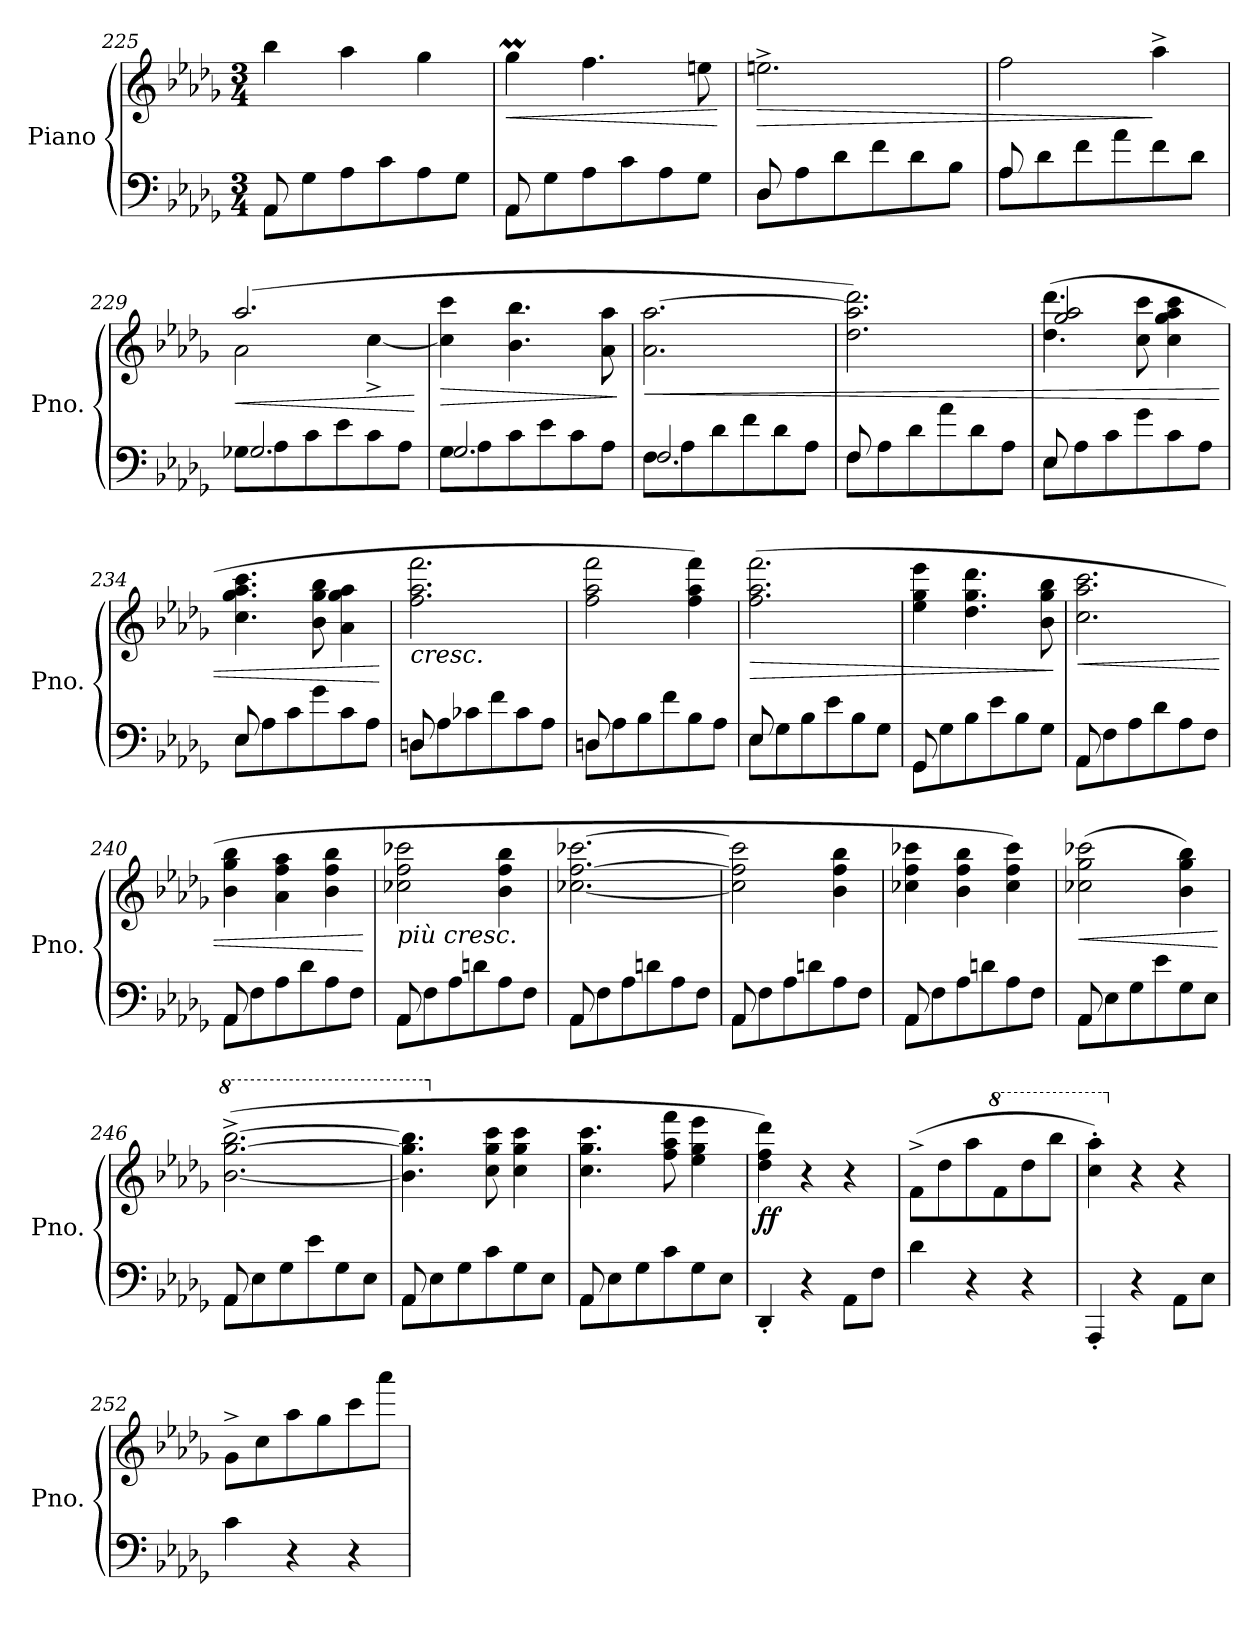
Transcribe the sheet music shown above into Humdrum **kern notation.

**kern	**kern	**dynam
*part1	*part1	*part1
*staff2	*staff1	*staff1/2
*I"Piano	*	*
*I'Pno.	*	*
!!LO:LB:g=z
*clefF4	*clefG2	*
*k[b-e-a-d-g-]	*k[b-e-a-d-g-]	*
*M3/4	*M3/4	*
=225	=225	=225
*^	*	*
8AA-\L	8AA-/	4bb-\	.
8G-\	8ryy	.	.
8A-\	2ryy	4aa-\	.
8c\	.	.	.
8A-\	.	4gg-\	.
8G-\J	.	.	.
=226	=226	=226	=226
!	!	!	!LO:HP:b
8AA-\L	8AA-/	4gg-M\	<
8G-\	8ryy	.	.
8A-\	2ryy	4.ff\	.
8c\	.	.	.
8A-\	.	.	.
8G-\J	.	8een\	.
*v	*v	*	*
.	.	[
=227	=227	=227
*^	*	*
!	!	!	!LO:HP:b
8D-\L	8D-/	2.een^\	>
8A-\	8ryy	.	.
8d-\	2ryy	.	.
8f\	.	.	.
8d-\	.	.	.
8B-\J	.	.	.
=228	=228	=228	=228
8A-\L	8A-/	2ff\	.
8d-\	8ryy	.	.
8f\	2ryy	.	.
8a-\	.	.	.
8f\	.	4aa-^\	]
8d-\J	.	.	.
=229	=229	=229	=229
!	!	!	!LO:HP:b
*	*	*^	*
8G-X\L	2.G-/	(>2.aa-/	2a-\: 2aa-\yy:	<
8A-\	.	.	.	.
8c\	.	.	.	.
8e-\	.	.	.	.
8c\	.	.	[4cc^\	.
8A-\J	.	.	.	.
*v	*v	*	*	*
*	*v	*v	*
.	.	[
!!LO:LB:g=z
=230	=230	=230
*^	*	*
!	!	!	!LO:HP:b
*	*	*^	*
8G-\L	2.G-/	4cc\] 4ccc\	4ryy	>
8A-\	.	.	.	.
8c\	.	4.b-\ 4.bb-\	2ryy	.
8e-\	.	.	.	.
8c\	.	.	.	.
8A-\J	.	8a-\ 8aa-\	.	.
*v	*v	*	*	*
*	*v	*v	*
.	.	]
=231	=231	=231
*^	*	*
!	!	!	!LO:HP:b
8F\L	2.F/	2.a-\ [2.aa-\	<
8A-\	.	.	.
8d-\	.	.	.
8f\	.	.	.
8d-\	.	.	.
8A-\J	.	.	.
=232	=232	=232	=232
8F\L	8F/	2.dd-\ 2.aa-\] 2.ddd-\)	.
8A-\	8ryy	.	.
8d-\	2ryy	.	.
8a-\	.	.	.
8d-\	.	.	.
8A-\J	.	.	.
=233	=233	=233	=233
*	*	*^	*
8E-\L	8E-/	(>4.dd-\ 4.ddd-\	2gg-/ 2aa-/	.
8A-\	8ryy	.	.	.
8c\	2ryy	.	.	.
8g-\	.	8cc\ 8ccc\	.	.
8c\	.	4cc\ 4gg-\ 4aa-\ 4ccc\	4ryy	.
8A-\J	.	.	.	.
*	*	*v	*v	*
=234	=234	=234	=234
8E-\L	8E-/	4.cc\ 4.gg-\ 4.aa-\ 4.ccc\	.
8A-\	8ryy	.	.
8c\	2ryy	.	.
8g-\	.	8b-\ 8gg-\ 8bb-\	.
8c\	.	4a-\ 4gg-\ 4aa-\	.
8A-\J	.	.	.
*v	*v	*	*
.	.	[
!!LO:PB:g=z
=235	=235	=235
*^	*	*
!	!	!LO:TX:b:i:t=cresc.	!
8Dn\L	8D/	2.ff\ 2.aa-\ 2.fff\	.
8A-\	8ryy	.	.
8c-X\	2ryy	.	.
8f\	.	.	.
8c-\	.	.	.
8A-\J	.	.	.
=236	=236	=236	=236
8Dn\L	8D/	2ff\ 2aa-\ 2fff\	.
8A-\	8ryy	.	.
8B-\	2ryy	.	.
8f\	.	.	.
8B-\	.	4ff\ 4aa-\ 4fff\)	.
8A-\J	.	.	.
=237	=237	=237	=237
!	!	!	!LO:HP:b
8E-\L	8E-/	(>2.ff\ 2.aa-\ 2.fff\	>
8G-\	8ryy	.	.
8B-\	2ryy	.	.
8e-\	.	.	.
8B-\	.	.	.
8G-\J	.	.	.
=238	=238	=238	=238
8GG-\L	8GG-/	4ee-\ 4gg-\ 4eee-\	.
8G-\	8ryy	.	.
8B-\	2ryy	4.dd-\ 4.gg-\ 4.ddd-\	.
8e-\	.	.	.
8B-\	.	.	.
8G-\J	.	8b-\ 8gg-\ 8bb-\	.
*v	*v	*	*
.	.	]
=239	=239	=239
*^	*	*
!	!	!	!LO:HP:b
8AA-\L	8AA-/	2.cc\ 2.aa-\ 2.ccc\	<
8F\	8ryy	.	.
8A-\	2ryy	.	.
8d-\	.	.	.
8A-\	.	.	.
8F\J	.	.	.
=240	=240	=240	=240
8AA-\L	8AA-/	4b-\ 4gg-\ 4bb-\	.
8F\	8ryy	.	.
8A-\	2ryy	4a-\ 4ff\ 4aa-\	.
8d-\	.	.	.
8A-\	.	4b-\ 4ff\ 4bb-\	.
8F\J	.	.	.
*v	*v	*	*
.	.	[
!!LO:LB:g=z
=241	=241	=241
*^	*	*
!	!	!LO:TX:b:i:t=più cresc.	!
8AA-\L	8AA-/	2cc-X\ 2ff\ 2ccc-X\	.
8F\	8ryy	.	.
8A-\	2ryy	.	.
8dn\	.	.	.
8A-\	.	4b-\ 4ff\ 4bb-\	.
8F\J	.	.	.
=242	=242	=242	=242
8AA-\L	8AA-/	[2.cc-X\ [2.ff\ [2.ccc-X\	.
8F\	8ryy	.	.
8A-\	2ryy	.	.
8dn\	.	.	.
8A-\	.	.	.
8F\J	.	.	.
=243	=243	=243	=243
8AA-\L	8AA-/	2cc-\] 2ff\] 2ccc-\]	.
8F\	8ryy	.	.
8A-\	2ryy	.	.
8dn\	.	.	.
8A-\	.	4b-\ 4ff\ 4bb-\	.
8F\J	.	.	.
=244	=244	=244	=244
8AA-\L	8AA-/	4cc-X\ 4ff\ 4ccc-X\	.
8F\	8ryy	.	.
8A-\	2ryy	4b-\ 4ff\ 4bb-\	.
8dn\	.	.	.
8A-\	.	4cc-\ 4ff\ 4ccc-\)	.
8F\J	.	.	.
=245	=245	=245	=245
!	!	!	!LO:HP:b
8AA-\L	8AA-/	(>2cc-X\ 2gg-\ 2ccc-X\	<
8E-\	8ryy	.	.
8G-\	2ryy	.	.
8e-\	.	.	.
8G-\	.	4b-\ 4gg-\ 4bb-\)	.
8E-\J	.	.	.
*v	*v	*	*
.	.	[
=246	=246	=246
*^	*	*
*	*	*8va	*
8AA-\L	8AA-/	(>[2.bb-\^ [2.ggg-\^ [2.bbb-\^	.
8E-\	8ryy	.	.
8G-\	2ryy	.	.
8e-\	.	.	.
8G-\	.	.	.
8E-\J	.	.	.
!!LO:LB:g=z
=247	=247	=247	=247
8AA-\L	8AA-/	4.bb-\] 4.ggg-\] 4.bbb-\]	.
8E-\	8ryy	.	.
8G-\	2ryy	.	.
*	*	*X8va	*
8c\	.	8cc\ 8gg-\ 8ccc\	.
8G-\	.	4cc\ 4gg-\ 4ccc\	.
8E-\J	.	.	.
=248	=248	=248	=248
8AA-\L	8AA-/	4.cc\ 4.gg-\ 4.ccc\	.
8E-\	8ryy	.	.
8G-\	2ryy	.	.
8c\	.	8ff\ 8aa-\ 8fff\	.
8G-\	.	4ee-\ 4gg-\ 4eee-\	.
8E-\J	.	.	.
*v	*v	*	*
=249	=249	=249
!	!	!LO:DY:b
4DD-'/	4dd-\ 4ff\ 4ddd-\)	ff
4r	4r	.
8AA-\L	4r	.
8F\J	.	.
=250	=250	=250
4d-\	(>8f^\L	.
.	8dd-\	.
4r	8aa-\	.
*	*8va	*
.	8ff\	.
4r	8ddd-\	.
.	8bbb-\J	.
=251	=251	=251
4AAA-'/	4ccc\' 4aaa-\')	.
*	*X8va	*
4r	4r	.
8AA-\L	4r	.
8E-\J	.	.
=252	=252	=252
4c\	8g-^\L	.
.	8cc\	.
4r	8aa-\	.
.	8gg-\	.
4r	8ccc\	.
.	8aaa-\J	.
=	=	=
*-	*-	*-
